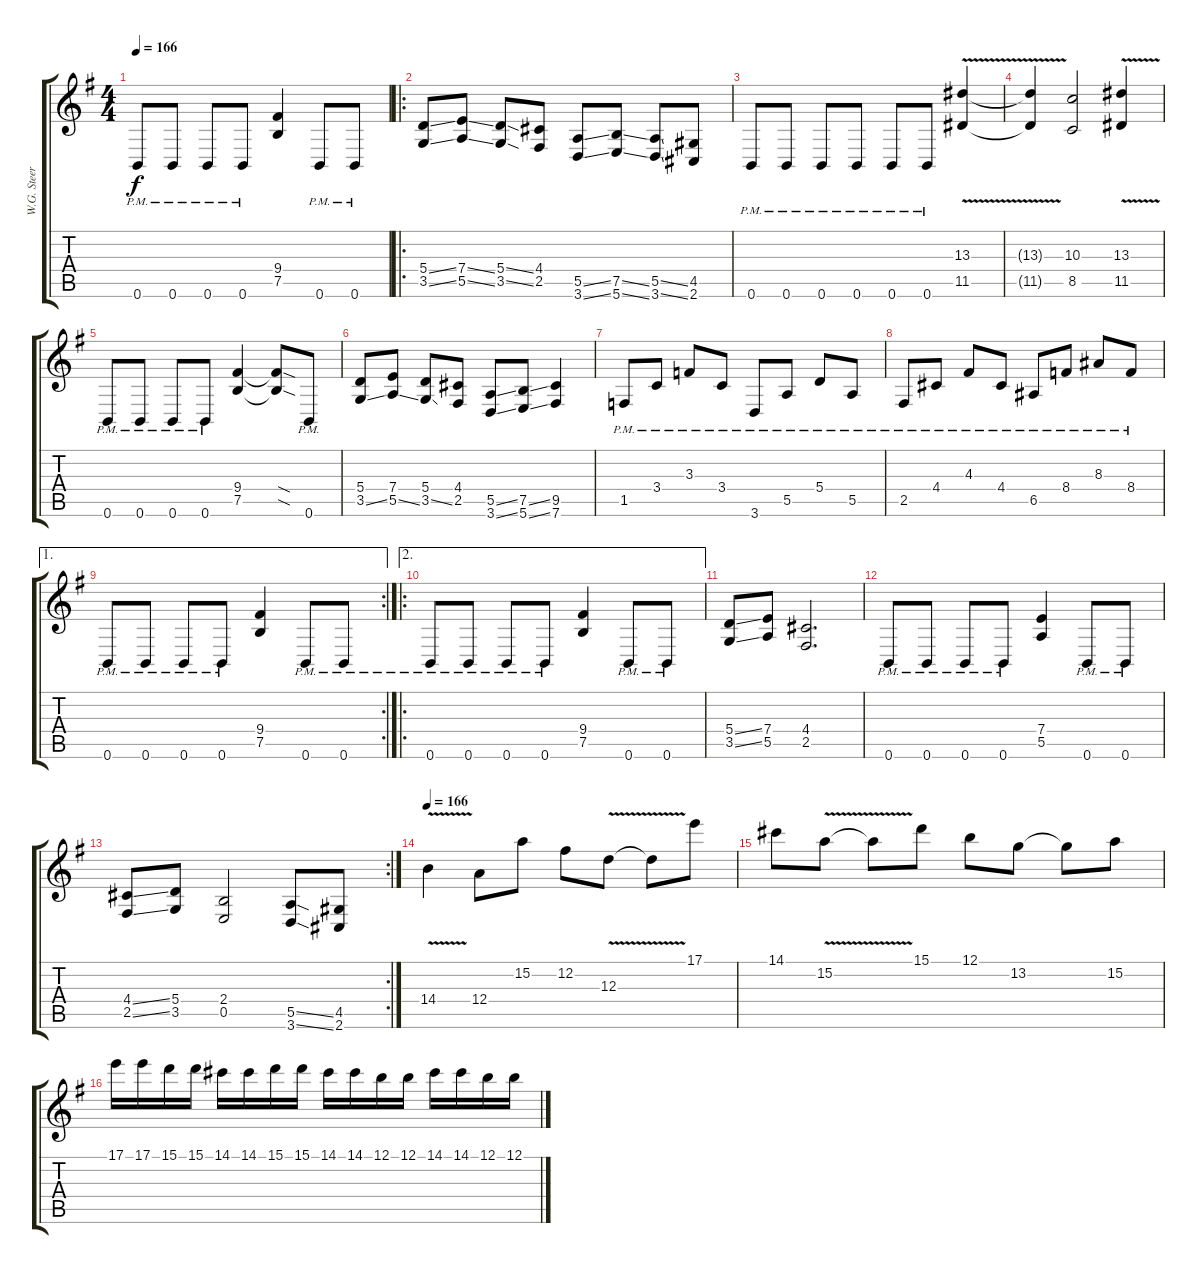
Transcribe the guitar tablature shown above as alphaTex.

\track ("W.G. Steer" "W.G. Steer") {instrument distortionguitar}
\staff {score tabs}
\tuning (B3 Gb3 D3 A2 E2 B1) {hide}
\ts (4 4)
\tempo 166
\clef g2
\ks g
0.6{pm}.8{dy f} 0.6{pm}.8 0.6{pm}.8 0.6{pm}.8 (9.4 7.5).4 0.6{pm}.8 0.6{pm}.8 |
\ro
(5.4{ss} 3.5{ss}).8 (7.4{ss} 5.5{ss}).8 (5.4{ss} 3.5{ss}).8 (4.4 2.5).8 (5.5{ss} 3.6{ss}).8 (7.5{ss} 5.6{ss}).8 (5.5{ss} 3.6{ss}).8 (4.5 2.6).8 |
0.6{pm}.8 0.6{pm}.8 0.6{pm}.8 0.6{pm}.8 0.6{pm}.8 0.6{pm}.8 (13.3{v} 11.5{v}).4 |
(13.3{v t} 11.5{v t}).4 (10.3 8.5).2 (13.3{v} 11.5{v}).4 |
0.6{pm}.8 0.6{pm}.8 0.6{pm}.8 0.6{pm}.8 (9.4 7.5).4 (9.4{sod t} 7.5{sod t}).8 0.6{pm}.8 |
(5.4 3.5{ss}).8 (7.4 5.5{ss}).8 (5.4 3.5{ss}).8 (4.4 2.5).8 (5.5{ss} 3.6{ss}).8 (7.5{ss} 5.6{ss}).8 (9.5 7.6).4 |
1.5{pm}.8 3.4{pm}.8 3.3{pm}.8 3.4{pm}.8 3.6{pm}.8 5.5{pm}.8 5.4{pm}.8 5.5{pm}.8 |
2.5{pm}.8 4.4{pm}.8 4.3{pm}.8 4.4{pm}.8 6.5{pm}.8 8.4{pm}.8 8.3{pm}.8 8.4{pm}.8 |
\ae 1
\rc 2
0.6{pm}.8 0.6{pm}.8 0.6{pm}.8 0.6{pm}.8 (9.4 7.5).4 0.6{pm}.8 0.6{pm}.8 |
\ae 2
\ro
0.6{pm}.8 0.6{pm}.8 0.6{pm}.8 0.6{pm}.8 (9.4 7.5).4 0.6{pm}.8 0.6{pm}.8 |
(5.4{ss} 3.5{ss}).8 (7.4 5.5).8 (4.4 2.5).2{d} |
0.6{pm}.8 0.6{pm}.8 0.6{pm}.8 0.6{pm}.8 (7.4 5.5).4 0.6{pm}.8 0.6{pm}.8 |
\rc 2
(4.4{ss} 2.5{ss}).8 (5.4 3.5).8 (2.4 0.5).2 (5.5{ss} 3.6{ss}).8 (4.5 2.6).8 |
\tempo 166
14.4{v}.4 12.4.8 15.2.8 12.2.8 12.3{v}.8 12.3{v t}.8 17.1.8 |
14.1.8 15.2{v}.8 15.2{v t}.8 15.1.8 12.1.8 13.2.8 13.2{t}.8 15.2.8 |
17.1.16 17.1.16 15.1.16 15.1.16 14.1.16 14.1.16 15.1.16 15.1.16 14.1.16 14.1.16 12.1.16 12.1.16 14.1.16 14.1.16 12.1.16 12.1.16
